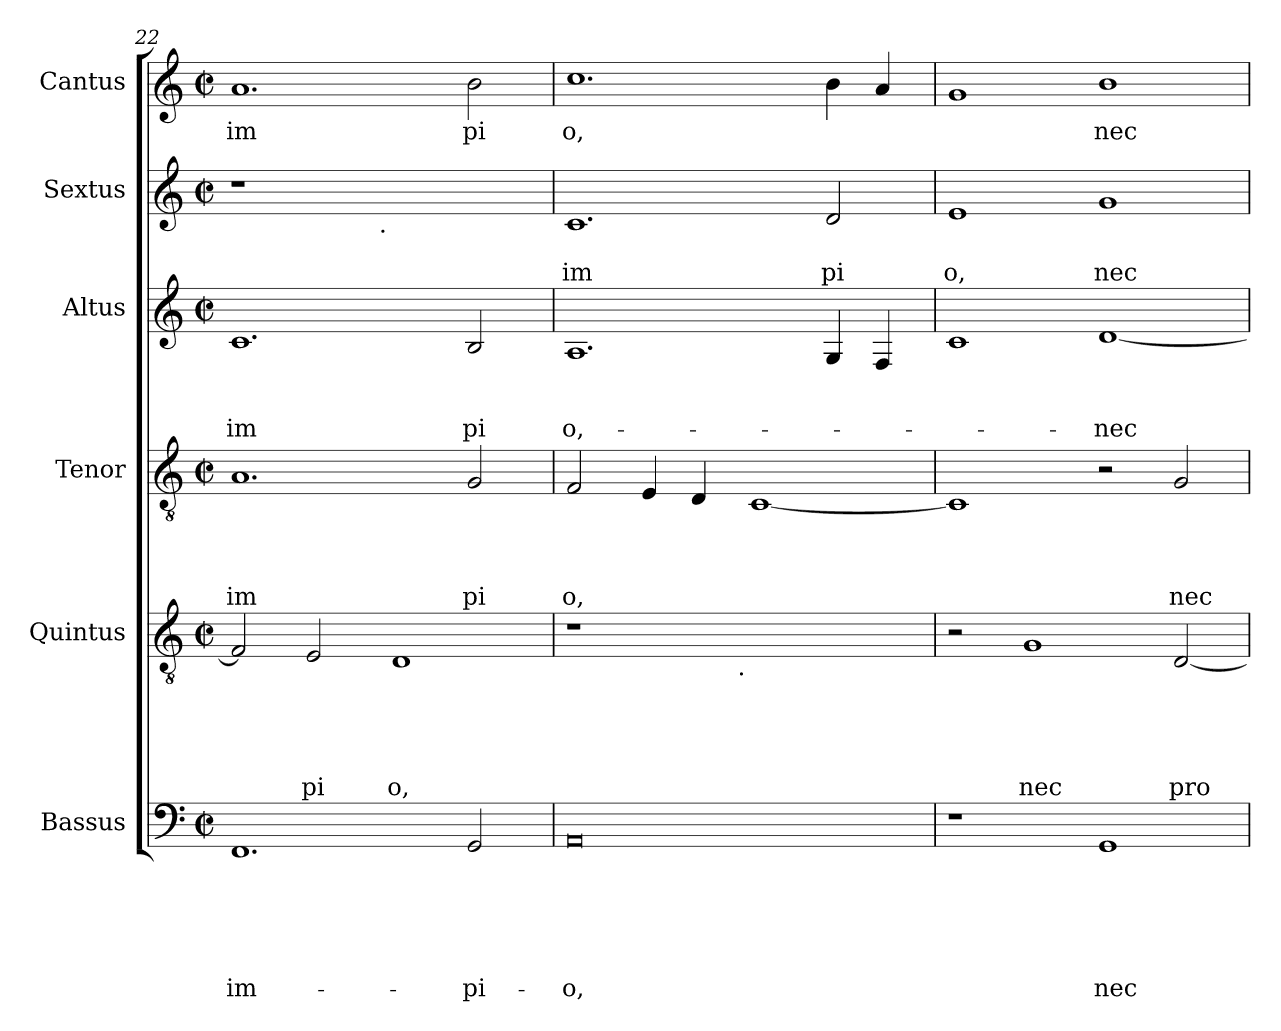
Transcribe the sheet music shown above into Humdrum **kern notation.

**kern	**text	**text	**text	**text	**text	**text	**kern	**text	**text	**text	**text	**text	**kern	**text	**text	**text	**text	**kern	**text	**text	**text	**kern	**text	**text	**kern	**text
*part6	*part6	*part6	*part6	*part6	*part6	*part6	*part5	*part5	*part5	*part5	*part5	*part5	*part4	*part4	*part4	*part4	*part4	*part3	*part3	*part3	*part3	*part2	*part2	*part2	*part1	*part1
*staff6	*staff6	*staff6	*staff6	*staff6	*staff6	*staff6	*staff5	*staff5	*staff5	*staff5	*staff5	*staff5	*staff4	*staff4	*staff4	*staff4	*staff4	*staff3	*staff3	*staff3	*staff3	*staff2	*staff2	*staff2	*staff1	*staff1
*I"Bassus	*	*	*	*	*	*	*I"Quintus	*	*	*	*	*	*I"Tenor	*	*	*	*	*I"Altus	*	*	*	*I"Sextus	*	*	*I"Cantus	*
*clefF4	*	*	*	*	*	*	*clefGv2	*	*	*	*	*	*clefGv2	*	*	*	*	*clefG2	*	*	*	*clefG2	*	*	*clefG2	*
*k[]	*	*	*	*	*	*	*k[]	*	*	*	*	*	*k[]	*	*	*	*	*k[]	*	*	*	*k[]	*	*	*k[]	*
*C:	*	*	*	*	*	*	*C:	*	*	*	*	*	*C:	*	*	*	*	*C:	*	*	*	*C:	*	*	*C:	*
*M2/2	*	*	*	*	*	*	*M2/2	*	*	*	*	*	*M2/2	*	*	*	*	*M2/2	*	*	*	*M2/2	*	*	*M2/2	*
*met(c|)	*	*	*	*	*	*	*met(c|)	*	*	*	*	*	*met(c|)	*	*	*	*	*met(c|)	*	*	*	*met(c|)	*	*	*met(c|)	*
=22	=22	=22	=22	=22	=22	=22	=22	=22	=22	=22	=22	=22	=22	=22	=22	=22	=22	=22	=22	=22	=22	=22	=22	=22	=22	=22
!	!	!	!	!	!	!LO:LY:b	!	!	!	!	!	!	!	!	!	!	!LO:LY:b	!	!	!	!LO:LY:b	!	!	!	!	!LO:LY:b
*	*	*	*	*	*	*	*	*	*	*	*	*	*	*	*	*	*	*	*	*	*	*^	*	*	*	*
1.FF	.	.	.	.	.	im-	2F/]	.	.	.	.	.	1.A	.	.	.	im	1.c	.	.	im	1r	2ryy	.	.	1.a	im
!	!	!	!	!	!	!	!	!	!	!	!	!LO:LY:b	!	!	!	!	!	!	!	!	!	!	!	!	!	!	!
.	.	.	.	.	.	.	2E/	.	.	.	.	pi	.	.	.	.	.	.	.	.	.	.	4...ryy	.	.	.	.
!	!	!	!	!	!	!	!	!	!	!	!	!	!	!	!	!	!	!	!	!	!	!	!LO:TX:b:t=.	!	!	!	!
.	.	.	.	.	.	.	.	.	.	.	.	.	.	.	.	.	.	.	.	.	.	.	1ryy	.	.	.	.
!	!	!	!	!	!	!	!	!	!	!	!	!LO:LY:b	!	!	!	!	!	!	!	!	!	!	!	!	!	!	!
.	.	.	.	.	.	.	1D	.	.	.	.	o,	.	.	.	.	.	.	.	.	.	1ryy	.	.	.	.	.
!	!	!	!	!	!	!LO:LY:b	!	!	!	!	!	!	!	!	!	!	!LO:LY:b	!	!	!	!LO:LY:b	!	!	!	!	!	!LO:LY:b
2GG/	.	.	.	.	.	-pi-	.	.	.	.	.	.	2G/	.	.	.	pi	2B/	.	.	pi	.	.	.	.	2b\	pi
.	.	.	.	.	.	.	.	.	.	.	.	.	.	.	.	.	.	.	.	.	.	.	32ryy	.	.	.	.
=23	=23	=23	=23	=23	=23	=23	=23	=23	=23	=23	=23	=23	=23	=23	=23	=23	=23	=23	=23	=23	=23	=23	=23	=23	=23	=23	=23
!	!	!	!	!	!	!LO:LY:b	!	!	!	!	!	!	!	!	!	!	!LO:LY:b	!	!	!	!LO:LY:b	!	!	!	!LO:LY:b	!	!LO:LY:b
*	*	*	*	*	*	*	*^	*	*	*	*	*	*	*	*	*	*	*	*	*	*	*v	*v	*	*	*	*
0AA	.	.	.	.	.	-o,	1r	2ryy	.	.	.	.	.	2F/	.	.	.	o,	1.A	.	.	o,-	1.c	.	im	1.cc	o,
.	.	.	.	.	.	.	.	4...ryy	.	.	.	.	.	4E/	.	.	.	.	.	.	.	.	.	.	.	.	.
.	.	.	.	.	.	.	.	.	.	.	.	.	.	4D/	.	.	.	.	.	.	.	.	.	.	.	.	.
!	!	!	!	!	!	!	!	!LO:TX:b:t=.	!	!	!	!	!	!	!	!	!	!	!	!	!	!	!	!	!	!	!
.	.	.	.	.	.	.	.	1ryy	.	.	.	.	.	.	.	.	.	.	.	.	.	.	.	.	.	.	.
.	.	.	.	.	.	.	1ryy	.	.	.	.	.	.	[<1C	.	.	.	.	.	.	.	.	.	.	.	.	.
!	!	!	!	!	!	!	!	!	!	!	!	!	!	!	!	!	!	!	!	!	!	!	!	!	!LO:LY:b	!	!
.	.	.	.	.	.	.	.	.	.	.	.	.	.	.	.	.	.	.	4G/	.	.	.	2d/	.	pi	4b\	.
.	.	.	.	.	.	.	.	.	.	.	.	.	.	.	.	.	.	.	4F/	.	.	.	.	.	.	4a/	.
.	.	.	.	.	.	.	.	32ryy	.	.	.	.	.	.	.	.	.	.	.	.	.	.	.	.	.	.	.
!!LO:LB:g=z
=24	=24	=24	=24	=24	=24	=24	=24	=24	=24	=24	=24	=24	=24	=24	=24	=24	=24	=24	=24	=24	=24	=24	=24	=24	=24	=24	=24
!	!	!	!	!	!	!	!	!	!	!	!	!	!	!	!	!	!	!	!	!	!	!	!	!	!LO:LY:b	!	!
*	*	*	*	*	*	*	*v	*v	*	*	*	*	*	*	*	*	*	*	*	*	*	*	*	*	*	*	*
1r	.	.	.	.	.	.	2r	.	.	.	.	.	1C]	.	.	.	.	1c	.	.	.	1e	.	o,	1g	.
!	!	!	!	!	!	!	!	!	!	!	!	!LO:LY:b	!	!	!	!	!	!	!	!	!	!	!	!	!	!
.	.	.	.	.	.	.	1G	.	.	.	.	nec	.	.	.	.	.	.	.	.	.	.	.	.	.	.
!	!	!	!	!	!	!LO:LY:b	!	!	!	!	!	!	!	!	!	!	!	!	!	!	!LO:LY:b	!	!	!LO:LY:b	!	!LO:LY:b
1GG	.	.	.	.	.	nec	.	.	.	.	.	.	2r	.	.	.	.	[<1d	.	.	-nec	1g	.	nec	1b	nec
!	!	!	!	!	!	!	!	!	!	!	!	!LO:LY:b	!	!	!	!	!LO:LY:b	!	!	!	!	!	!	!	!	!
.	.	.	.	.	.	.	[<2D/	.	.	.	.	pro	2G/	.	.	.	nec	.	.	.	.	.	.	.	.	.
=	=	=	=	=	=	=	=	=	=	=	=	=	=	=	=	=	=	=	=	=	=	=	=	=	=	=
*-	*-	*-	*-	*-	*-	*-	*-	*-	*-	*-	*-	*-	*-	*-	*-	*-	*-	*-	*-	*-	*-	*-	*-	*-	*-	*-
